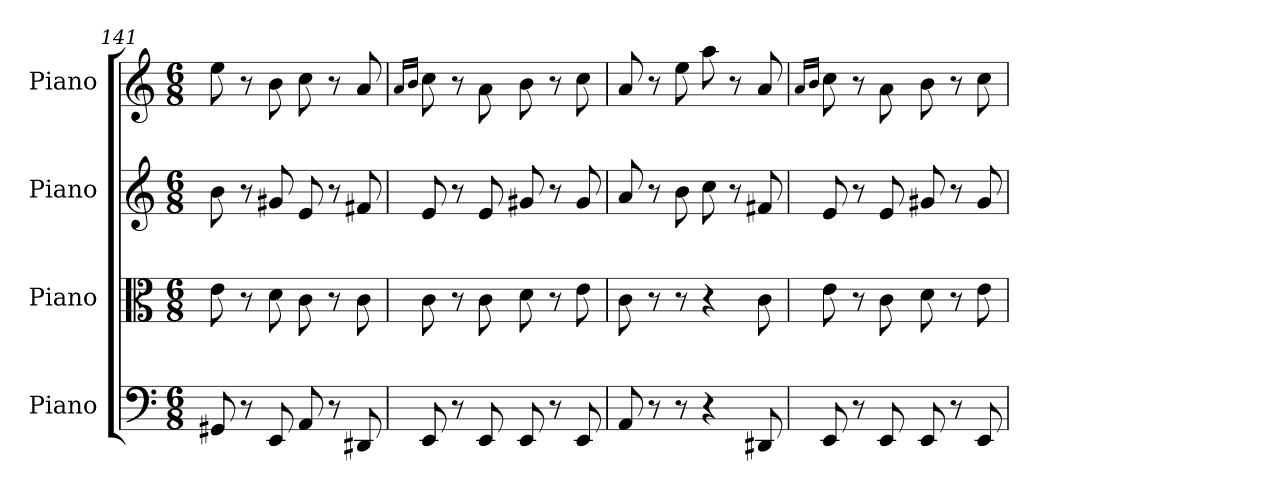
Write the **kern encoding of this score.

**kern	**kern	**kern	**kern
*part4	*part3	*part2	*part1
*staff4	*staff3	*staff2	*staff1
*I"Piano	*I"Piano	*I"Piano	*I"Piano
*I'Pno	*I'Pno	*I'Pno	*I'Pno
*clefF4	*clefC3	*clefG2	*clefG2
*k[]	*k[]	*k[]	*k[]
*M6/8	*M6/8	*M6/8	*M6/8
=141	=141	=141	=141
8GG#X/	8e\	8b\	8ee\
8r	8r	8r	8r
8EE/	8d\	8g#X/	8b\
8AA/	8c\	8e/	8cc\
8r	8r	8r	8r
8DD#X/	8c\	8f#X/	8a/
=142	=142	=142	=142
.	.	.	16qa/LL
.	.	.	16qb/JJ
8EE/	8c\	8e/	8cc\
8r	8r	8r	8r
8EE/	8c\	8e/	8a\
8EE/	8d\	8g#X/	8b\
8r	8r	8r	8r
8EE/	8e\	8g#/	8cc\
=143	=143	=143	=143
8AA/	8c\	8a/	8a/
8r	8r	8r	8r
8r	8r	8b\	8ee\
4r	4r	8cc\	8aa\
.	.	8r	8r
8DD#X/	8c\	8f#X/	8a/
=144	=144	=144	=144
.	.	.	16qa/LL
.	.	.	16qb/JJ
8EE/	8e\	8e/	8cc\
8r	8r	8r	8r
8EE/	8c\	8e/	8a\
8EE/	8d\	8g#X/	8b\
8r	8r	8r	8r
8EE/	8e\	8g#/	8cc\
=	=	=	=
*-	*-	*-	*-
